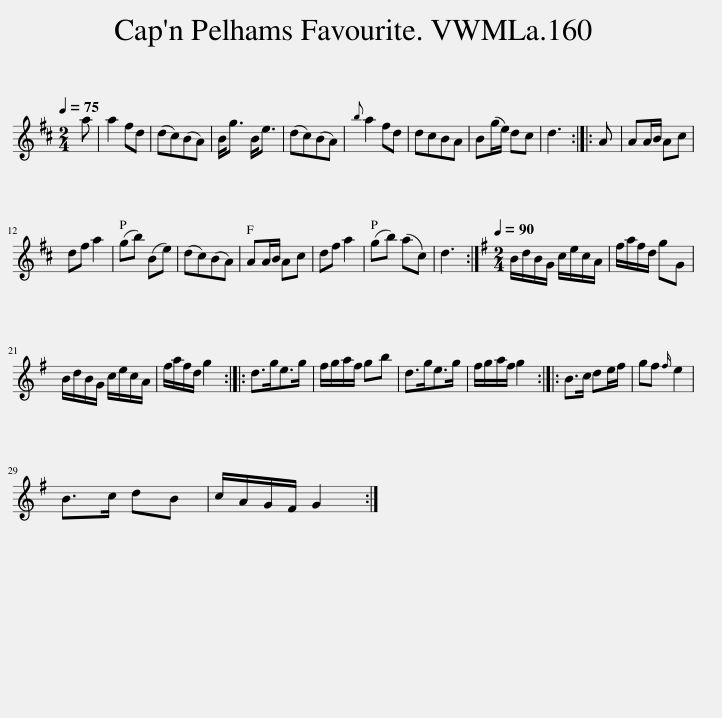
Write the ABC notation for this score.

X:1
L:1/8
Q:1/4=75
M:2/4
I:linebreak $
K:D
V:1 treble
V:1
 a | a2 fd | (dc)(BA) | B<g B<e | (dc)(BA) | %5
{b} a2 fd | dcBA | B(g/e/) dc | d3 :: A | %10
 AA/B/ Ac |$ df a2 | (gb) (Be) | (dc)(BA) | AA/B/ Ac | %15
 df a2 | (gb) (ac) | d3 :|[K:G][M:2/4][Q:1/4=90] B/d/B/G/ c/e/c/A/ | f/a/f/d/ gG |$ %20
 B/d/B/G/ c/e/c/A/ | f/a/f/d/ g2 :: d>ge>g | f/g/a/f/ gb | d>ge>g | %25
 f/g/a/f/ g2 :: B>c de/f/ | gf{f} e2 |$ B>c dB | c/A/G/F/ G2 :| %30
